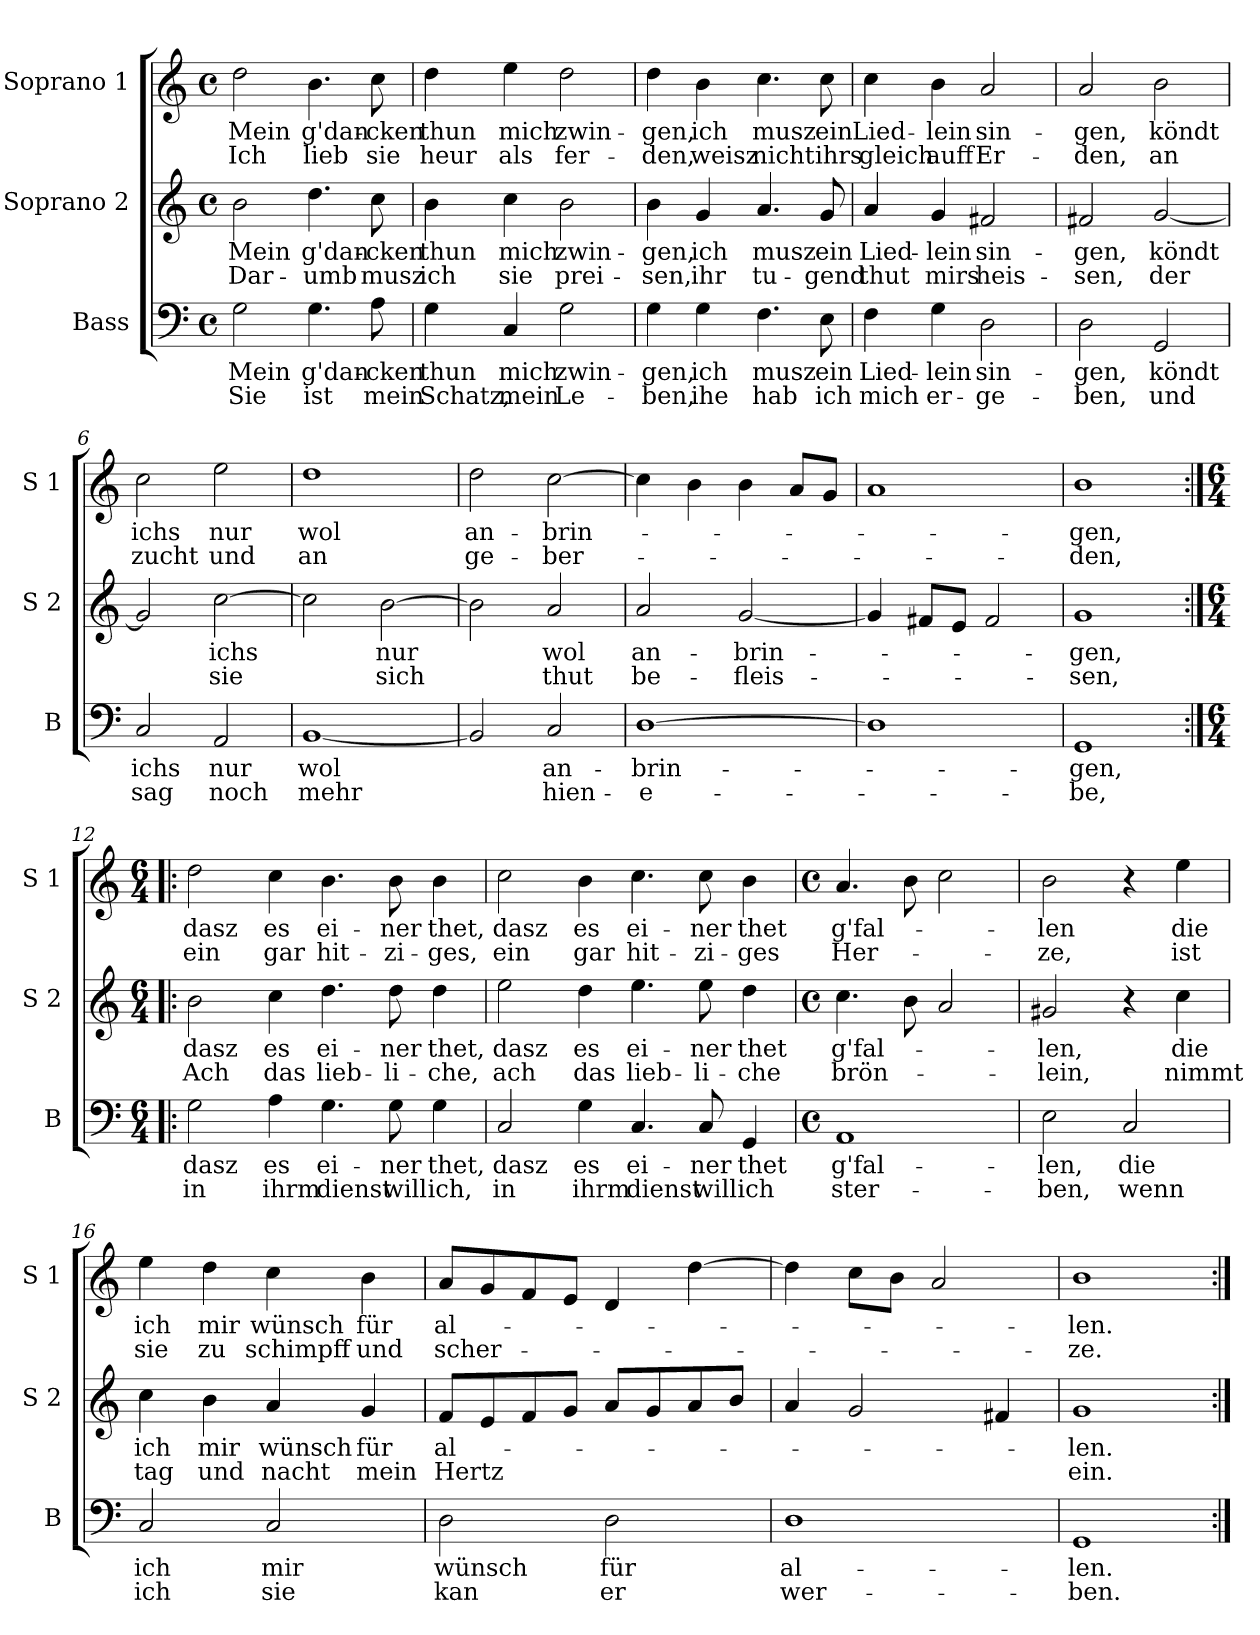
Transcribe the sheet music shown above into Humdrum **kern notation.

**kern	**text	**text	**kern	**text	**text	**kern	**text	**text
*part3	*part3	*part3	*part2	*part2	*part2	*part1	*part1	*part1
*staff3	*staff3	*staff3	*staff2	*staff2	*staff2	*staff1	*staff1	*staff1
*I"Bass	*	*	*I"Soprano 2	*	*	*I"Soprano 1	*	*
*I'B	*	*	*I'S 2	*	*	*I'S 1	*	*
*clefF4	*	*	*clefG2	*	*	*clefG2	*	*
*k[]	*	*	*k[]	*	*	*k[]	*	*
*C:	*	*	*C:	*	*	*C:	*	*
*M4/4	*	*	*M4/4	*	*	*M4/4	*	*
*met(c)	*	*	*met(c)	*	*	*met(c)	*	*
=1	=1	=1	=1	=1	=1	=1	=1	=1
!	!LO:LY:b	!LO:LY:b	!	!LO:LY:b	!LO:LY:b	!	!LO:LY:b	!LO:LY:b
2G\	Mein	Sie	2b\	Mein	Dar-	2dd\	Mein	Ich
!	!LO:LY:b	!LO:LY:b	!	!LO:LY:b	!LO:LY:b	!	!LO:LY:b	!LO:LY:b
4.G\	g'dan-	ist	4.dd\	g'dan-	-umb	4.b\	g'dan-	lieb
!	!LO:LY:b	!LO:LY:b	!	!LO:LY:b	!LO:LY:b	!	!LO:LY:b	!LO:LY:b
8A\	-cken	mein	8cc\	-cken	musz	8cc\	-cken	sie
=2	=2	=2	=2	=2	=2	=2	=2	=2
!	!LO:LY:b	!LO:LY:b	!	!LO:LY:b	!LO:LY:b	!	!LO:LY:b	!LO:LY:b
4G\	thun	Schatz,	4b\	thun	ich	4dd\	thun	heur
!	!LO:LY:b	!LO:LY:b	!	!LO:LY:b	!LO:LY:b	!	!LO:LY:b	!LO:LY:b
4C/	mich	mein	4cc\	mich	sie	4ee\	mich	als
!	!LO:LY:b	!LO:LY:b	!	!LO:LY:b	!LO:LY:b	!	!LO:LY:b	!LO:LY:b
2G\	zwin-	Le-	2b\	zwin-	prei-	2dd\	zwin-	fer-
=3	=3	=3	=3	=3	=3	=3	=3	=3
!	!LO:LY:b	!LO:LY:b	!	!LO:LY:b	!LO:LY:b	!	!LO:LY:b	!LO:LY:b
4G\	-gen,	-ben,	4b\	-gen,	-sen,	4dd\	-gen,	-den,
!	!LO:LY:b	!LO:LY:b	!	!LO:LY:b	!LO:LY:b	!	!LO:LY:b	!LO:LY:b
4G\	ich	ihe	4g/	ich	ihr	4b\	ich	weisz
!	!LO:LY:b	!LO:LY:b	!	!LO:LY:b	!LO:LY:b	!	!LO:LY:b	!LO:LY:b
4.F\	musz	hab	4.a/	musz	tu-	4.cc\	musz	nicht
!	!LO:LY:b	!LO:LY:b	!	!LO:LY:b	!LO:LY:b	!	!LO:LY:b	!LO:LY:b
8E\	ein	ich	8g/	ein	-gend	8cc\	ein	ihrs
=4	=4	=4	=4	=4	=4	=4	=4	=4
!	!LO:LY:b	!LO:LY:b	!	!LO:LY:b	!LO:LY:b	!	!LO:LY:b	!LO:LY:b
4F\	Lied-	mich	4a/	Lied-	thut	4cc\	Lied-	gleich
!	!LO:LY:b	!LO:LY:b	!	!LO:LY:b	!LO:LY:b	!	!LO:LY:b	!LO:LY:b
4G\	-lein	er-	4g/	-lein	mirs	4b\	-lein	auff
!	!LO:LY:b	!LO:LY:b	!	!LO:LY:b	!LO:LY:b	!	!LO:LY:b	!LO:LY:b
2D\	sin-	-ge-	2f#X/	sin-	heis-	2a/	sin-	Er-
=5	=5	=5	=5	=5	=5	=5	=5	=5
!	!LO:LY:b	!LO:LY:b	!	!LO:LY:b	!LO:LY:b	!	!LO:LY:b	!LO:LY:b
2D\	-gen,	-ben,	2f#X/	-gen,	-sen,	2a/	-gen,	-den,
!	!LO:LY:b	!LO:LY:b	!	!LO:LY:b	!LO:LY:b	!	!LO:LY:b	!LO:LY:b
2GG/	köndt	und	[2g/	köndt	der	2b\	köndt	an
!!LO:LB:g=z
=6	=6	=6	=6	=6	=6	=6	=6	=6
!	!LO:LY:b	!LO:LY:b	!	!	!	!	!LO:LY:b	!LO:LY:b
2C/	ichs	sag	2g/]	.	.	2cc\	ichs	zucht
!	!LO:LY:b	!LO:LY:b	!	!LO:LY:b	!LO:LY:b	!	!LO:LY:b	!LO:LY:b
2AA/	nur	noch	[2cc\	ichs	sie	2ee\	nur	und
=7	=7	=7	=7	=7	=7	=7	=7	=7
!	!LO:LY:b	!LO:LY:b	!	!	!	!	!LO:LY:b	!LO:LY:b
[1BB	wol	mehr	2cc\]	.	.	1dd	wol	an
!	!	!	!	!LO:LY:b	!LO:LY:b	!	!	!
.	.	.	[2b\	nur	sich	.	.	.
=8	=8	=8	=8	=8	=8	=8	=8	=8
!	!	!	!	!	!	!	!LO:LY:b	!LO:LY:b
2BB/]	.	.	2b\]	.	.	2dd\	an-	ge-
!	!LO:LY:b	!LO:LY:b	!	!LO:LY:b	!LO:LY:b	!	!LO:LY:b	!LO:LY:b
2C/	an-	hien-	2a/	wol	thut	[2cc\	-brin-	-ber-
=9	=9	=9	=9	=9	=9	=9	=9	=9
!	!LO:LY:b	!LO:LY:b	!	!LO:LY:b	!LO:LY:b	!	!	!
[1D	-brin-	-e-	2a/	an-	be-	4cc\]	.	.
.	.	.	.	.	.	4b\	.	.
!	!	!	!	!LO:LY:b	!LO:LY:b	!	!	!
.	.	.	[2g/	-brin-	-fleis-	4b\	.	.
.	.	.	.	.	.	8a/L	.	.
.	.	.	.	.	.	8g/J	.	.
=10	=10	=10	=10	=10	=10	=10	=10	=10
1D]	.	.	4g/]	.	.	1a	.	.
.	.	.	8f#X/L	.	.	.	.	.
.	.	.	8e/J	.	.	.	.	.
.	.	.	2f#/	.	.	.	.	.
!!LO:PB:g=z
=11	=11	=11	=11	=11	=11	=11	=11	=11
!	!LO:LY:b	!LO:LY:b	!	!LO:LY:b	!LO:LY:b	!	!LO:LY:b	!LO:LY:b
1GG	-gen,	-be,	1g	-gen,	-sen,	1b	-gen,	-den,
=12:|!|:	=12:|!|:	=12:|!|:	=12:|!|:	=12:|!|:	=12:|!|:	=12:|!|:	=12:|!|:	=12:|!|:
*M6/4	*	*	*M6/4	*	*	*M6/4	*	*
!	!LO:LY:b	!LO:LY:b	!	!LO:LY:b	!LO:LY:b	!	!LO:LY:b	!LO:LY:b
2G\	dasz	in	2b\	dasz	Ach	2dd\	dasz	ein
!	!LO:LY:b	!LO:LY:b	!	!LO:LY:b	!LO:LY:b	!	!LO:LY:b	!LO:LY:b
4A\	es	ihrm	4cc\	es	das	4cc\	es	gar
!	!LO:LY:b	!LO:LY:b	!	!LO:LY:b	!LO:LY:b	!	!LO:LY:b	!LO:LY:b
4.G\	ei-	dienst	4.dd\	ei-	lieb-	4.b\	ei-	hit-
!	!LO:LY:b	!LO:LY:b	!	!LO:LY:b	!LO:LY:b	!	!LO:LY:b	!LO:LY:b
8G\	-ner	will	8dd\	-ner	-li-	8b\	-ner	-zi-
!	!LO:LY:b	!LO:LY:b	!	!LO:LY:b	!LO:LY:b	!	!LO:LY:b	!LO:LY:b
4G\	thet,	ich,	4dd\	thet,	-che,	4b\	thet,	-ges,
=13	=13	=13	=13	=13	=13	=13	=13	=13
!	!LO:LY:b	!LO:LY:b	!	!LO:LY:b	!LO:LY:b	!	!LO:LY:b	!LO:LY:b
2C/	dasz	in	2ee\	dasz	ach	2cc\	dasz	ein
!	!LO:LY:b	!LO:LY:b	!	!LO:LY:b	!LO:LY:b	!	!LO:LY:b	!LO:LY:b
4G\	es	ihrm	4dd\	es	das	4b\	es	gar
!	!LO:LY:b	!LO:LY:b	!	!LO:LY:b	!LO:LY:b	!	!LO:LY:b	!LO:LY:b
4.C/	ei-	dienst	4.ee\	ei-	lieb-	4.cc\	ei-	hit-
!	!LO:LY:b	!LO:LY:b	!	!LO:LY:b	!LO:LY:b	!	!LO:LY:b	!LO:LY:b
8C/	-ner	will	8ee\	-ner	-li-	8cc\	-ner	-zi-
!	!LO:LY:b	!LO:LY:b	!	!LO:LY:b	!LO:LY:b	!	!LO:LY:b	!LO:LY:b
4GG/	thet	ich	4dd\	thet	-che	4b\	thet	-ges
=14	=14	=14	=14	=14	=14	=14	=14	=14
*M4/4	*	*	*M4/4	*	*	*M4/4	*	*
*met(c)	*	*	*met(c)	*	*	*met(c)	*	*
!	!LO:LY:b	!LO:LY:b	!	!LO:LY:b	!LO:LY:b	!	!LO:LY:b	!LO:LY:b
1AA	g'fal-	ster-	4.cc\	g'fal-	brön-	4.a/	g'fal-	Her-
.	.	.	8b\	.	.	8b\	.	.
.	.	.	2a/	.	.	2cc\	.	.
=15	=15	=15	=15	=15	=15	=15	=15	=15
!	!LO:LY:b	!LO:LY:b	!	!LO:LY:b	!LO:LY:b	!	!LO:LY:b	!LO:LY:b
2E\	-len,	-ben,	2g#X/	-len,	-lein,	2b\	-len	-ze,
!	!LO:LY:b	!LO:LY:b	!	!	!	!	!	!
2C/	die	wenn	4r	.	.	4r	.	.
!	!	!	!	!LO:LY:b	!LO:LY:b	!	!LO:LY:b	!LO:LY:b
.	.	.	4cc\	die	nimmt	4ee\	die	ist
!!LO:LB:g=z
=16	=16	=16	=16	=16	=16	=16	=16	=16
!	!LO:LY:b	!LO:LY:b	!	!LO:LY:b	!LO:LY:b	!	!LO:LY:b	!LO:LY:b
2C/	ich	ich	4cc\	ich	tag	4ee\	ich	sie
!	!	!	!	!LO:LY:b	!LO:LY:b	!	!LO:LY:b	!LO:LY:b
.	.	.	4b\	mir	und	4dd\	mir	zu
!	!LO:LY:b	!LO:LY:b	!	!LO:LY:b	!LO:LY:b	!	!LO:LY:b	!LO:LY:b
2C/	mir	sie	4a/	wünsch	nacht	4cc\	wünsch	schimpff
!	!	!	!	!LO:LY:b	!LO:LY:b	!	!LO:LY:b	!LO:LY:b
.	.	.	4g/	für	mein	4b\	für	und
=17	=17	=17	=17	=17	=17	=17	=17	=17
!	!LO:LY:b	!LO:LY:b	!	!LO:LY:b	!LO:LY:b	!	!LO:LY:b	!LO:LY:b
2D\	wünsch	kan	8f/L	al-	Hertz	8a/L	al-	scher-
.	.	.	8e/	.	.	8g/	.	.
.	.	.	8f/	.	.	8f/	.	.
.	.	.	8g/J	.	.	8e/J	.	.
!	!LO:LY:b	!LO:LY:b	!	!	!	!	!	!
2D\	für	er	8a/L	.	.	4d/	.	.
.	.	.	8g/	.	.	.	.	.
.	.	.	8a/	.	.	[4dd\	.	.
.	.	.	8b/J	.	.	.	.	.
=18	=18	=18	=18	=18	=18	=18	=18	=18
!	!LO:LY:b	!LO:LY:b	!	!	!	!	!	!
1D	al-	wer-	4a/	.	.	4dd\]	.	.
.	.	.	2g/	.	.	8cc\L	.	.
.	.	.	.	.	.	8b\J	.	.
.	.	.	.	.	.	2a/	.	.
.	.	.	4f#X/	.	.	.	.	.
=19	=19	=19	=19	=19	=19	=19	=19	=19
!	!LO:LY:b	!LO:LY:b	!	!LO:LY:b	!LO:LY:b	!	!LO:LY:b	!LO:LY:b
1GG	-len.	-ben.	1g	-len.	ein.	1b	-len.	-ze.
=:|!	=:|!	=:|!	=:|!	=:|!	=:|!	=:|!	=:|!	=:|!
*-	*-	*-	*-	*-	*-	*-	*-	*-
